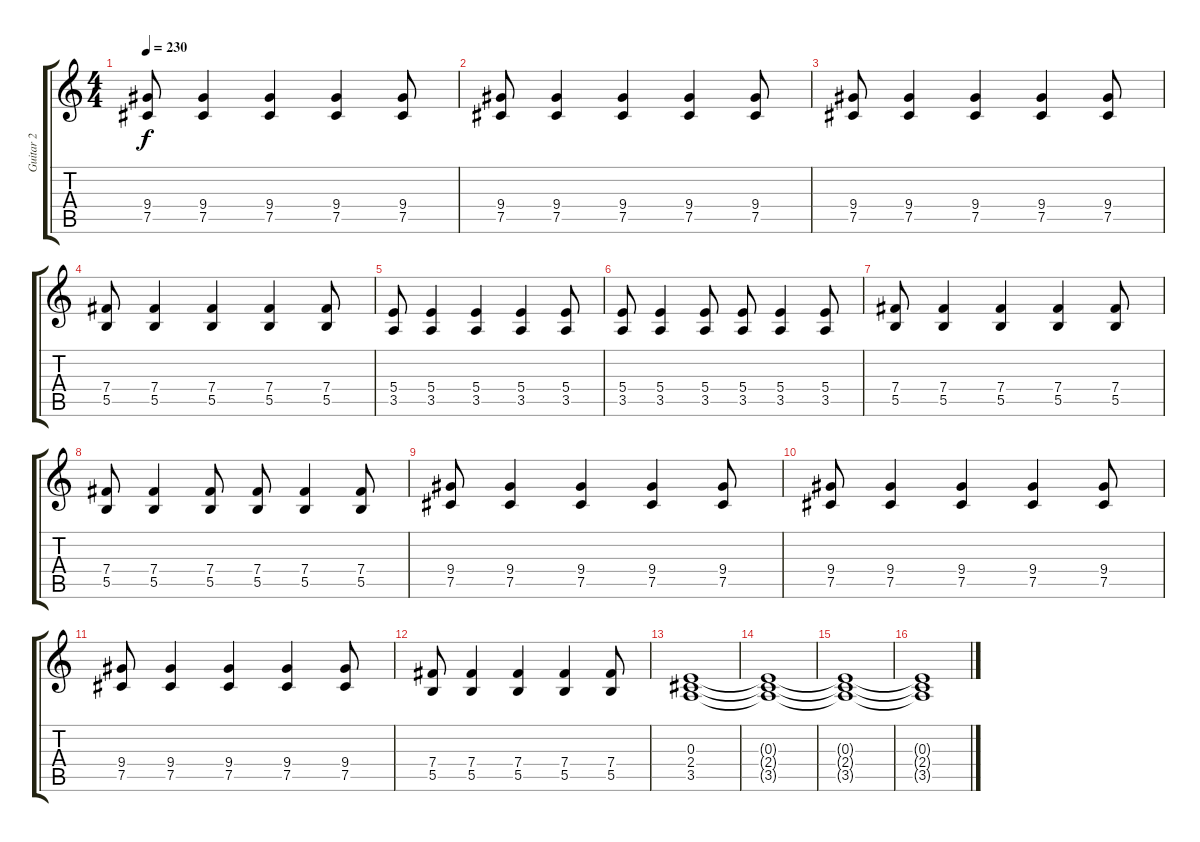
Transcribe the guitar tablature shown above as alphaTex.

\track ("Guitar 2" "Guitar 2") {instrument distortionguitar}
\staff {score tabs}
\tuning (Db4 Ab3 E3 B2 Gb2 B1) {hide}
\ts (4 4)
\tempo 230
\clef g2
\ks c
(9.4 7.5).8{dy f} (9.4 7.5).4 (9.4 7.5).4 (9.4 7.5).4 (9.4 7.5).8 |
(9.4 7.5).8 (9.4 7.5).4 (9.4 7.5).4 (9.4 7.5).4 (9.4 7.5).8 |
(9.4 7.5).8 (9.4 7.5).4 (9.4 7.5).4 (9.4 7.5).4 (9.4 7.5).8 |
(7.4 5.5).8 (7.4 5.5).4 (7.4 5.5).4 (7.4 5.5).4 (7.4 5.5).8 |
(5.4 3.5).8 (5.4 3.5).4 (5.4 3.5).4 (5.4 3.5).4 (5.4 3.5).8 |
(5.4 3.5).8 (5.4 3.5).4 (5.4 3.5).8 (5.4 3.5).8 (5.4 3.5).4 (5.4 3.5).8 |
(7.4 5.5).8 (7.4 5.5).4 (7.4 5.5).4 (7.4 5.5).4 (7.4 5.5).8 |
(7.4 5.5).8 (7.4 5.5).4 (7.4 5.5).8 (7.4 5.5).8 (7.4 5.5).4 (7.4 5.5).8 |
(9.4 7.5).8 (9.4 7.5).4 (9.4 7.5).4 (9.4 7.5).4 (9.4 7.5).8 |
(9.4 7.5).8 (9.4 7.5).4 (9.4 7.5).4 (9.4 7.5).4 (9.4 7.5).8 |
(9.4 7.5).8 (9.4 7.5).4 (9.4 7.5).4 (9.4 7.5).4 (9.4 7.5).8 |
(7.4 5.5).8 (7.4 5.5).4 (7.4 5.5).4 (7.4 5.5).4 (7.4 5.5).8 |
(0.3 2.4 3.5).1 |
(0.3{t} 2.4{t} 3.5{t}).1 |
(0.3{t} 2.4{t} 3.5{t}).1 |
(0.3{t} 2.4{t} 3.5{t}).1
